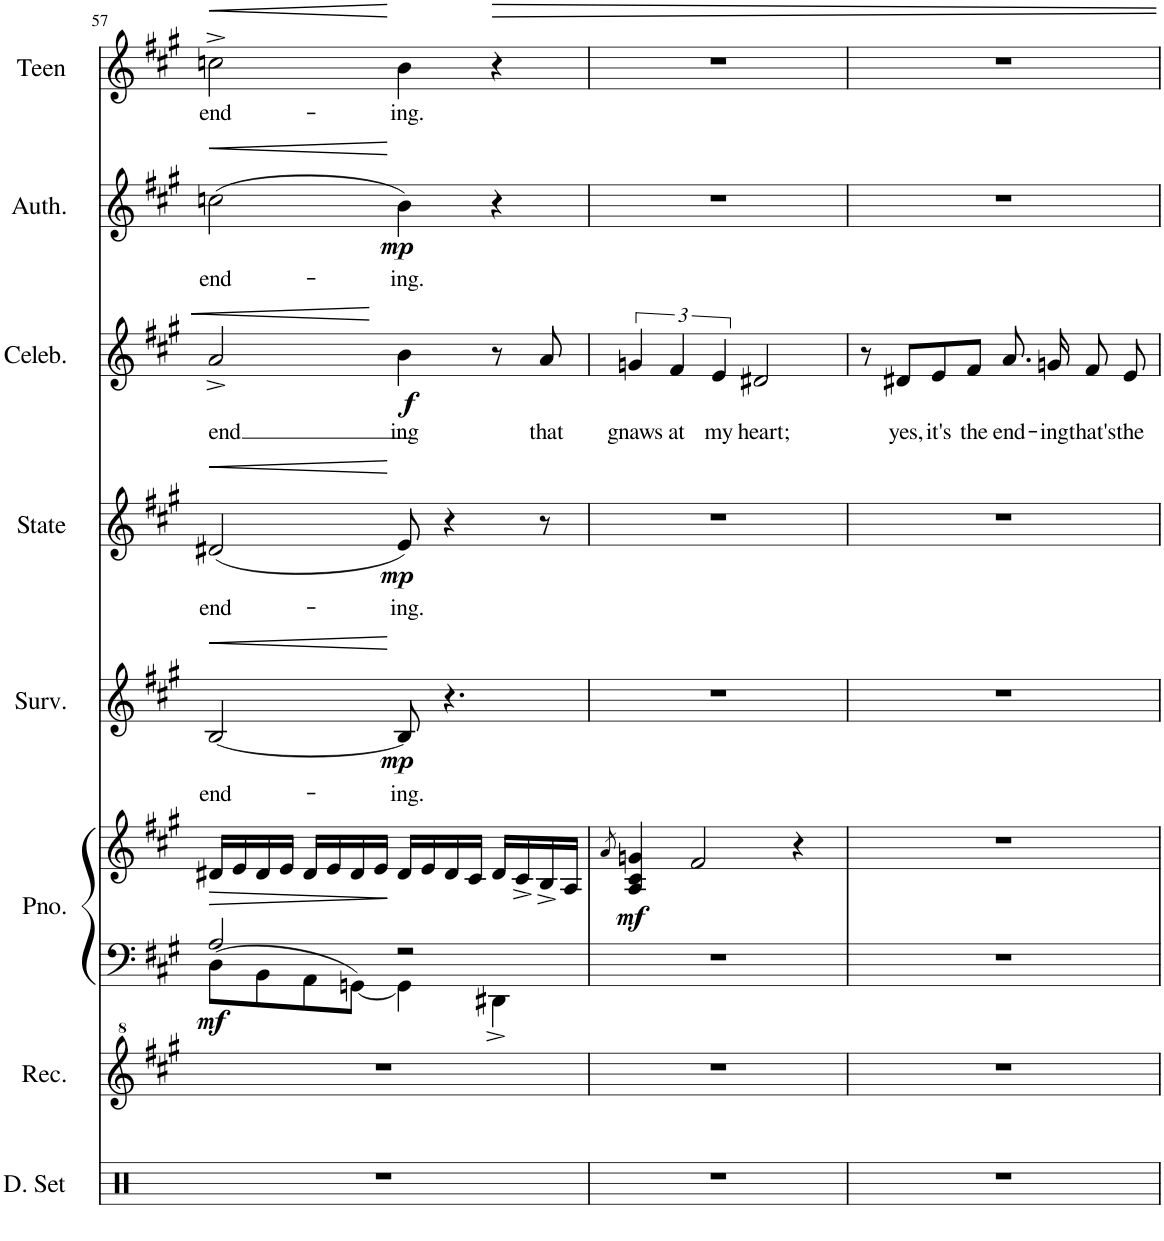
**kern	**kern	**kern	**kern	**dynam	**kern	**text	**dynam	**kern	**text	**dynam	**kern	**text	**dynam	**kern	**text	**dynam	**kern	**text	**dynam
*part8	*part7	*part6	*part6	*part6	*part5	*part5	*part5	*part4	*part4	*part4	*part3	*part3	*part3	*part2	*part2	*part2	*part1	*part1	*part1
*staff9	*staff8	*staff7	*staff6	*staff6/7	*staff5	*staff5	*staff5	*staff4	*staff4	*staff4	*staff3	*staff3	*staff3	*staff2	*staff2	*staff2	*staff1	*staff1	*staff1
*I"Drumset	*I"Recorder	*I"Piano	*	*	*I"Survivor Thea	*	*	*I"State Artist	*	*	*I"Celebrity Thea	*	*	*I"Author Thea	*	*	*I"Teen Thea	*	*
*I'D. Set	*I'Rec.	*I'Pno.	*	*	*I'Surv.	*	*	*I'State	*	*	*I'Celeb.	*	*	*I'Auth.	*	*	*I'Teen	*	*
!!LO:PB:g=z
*clefX	*clefG^2	*clefF4	*clefG2	*	*clefG2	*	*	*clefG2	*	*	*clefG2	*	*	*clefG2	*	*	*clefG2	*	*
*	*	*	*	*	*	*	*	*ITrd1c2	*	*	*	*	*	*	*	*	*	*	*
*k[f#]	*k[f#c#g#]	*k[f#c#g#]	*k[f#c#g#]	*	*k[f#c#g#]	*	*	*k[f#c#g#]	*	*	*k[f#c#g#]	*	*	*k[f#c#g#]	*	*	*k[f#c#g#]	*	*
*M4/4	*M4/4	*M4/4	*M4/4	*	*M4/4	*	*	*M4/4	*	*	*M4/4	*	*	*M4/4	*	*	*M4/4	*	*
=57	=57	=57	=57	=57	=57	=57	=57	=57	=57	=57	=57	=57	=57	=57	=57	=57	=57	=57	=57
*	*	*^	*	*	*	*	*	*	*	*	*	*	*	*	*	*	*	*	*
!	!	!	!	!	!LO:DY:b=2	!	!LO:LY:b	!LO:HP:b	!	!LO:LY:b	!LO:HP:b	!	!LO:LY:b	!LO:HP:b	!	!LO:LY:b	!LO:HP:b	!	!LO:LY:b	!LO:HP:b
1r	1r	2A/	8D\L	16d#X/LL	mf	[2B/	end-	<	(2d#X/	end-	<	2a^/	end	<	(2ccn\	end-	<	2ccn^\	end-	<
.	.	.	.	16e/	.	.	.	.	.	.	.	.	.	.	.	.	.	.	.	.
.	.	.	8BB\	16d#/	.	.	.	.	.	.	.	.	.	.	.	.	.	.	.	.
.	.	.	.	16e/JJ	.	.	.	.	.	.	.	.	.	.	.	.	.	.	.	.
.	.	.	8AA\	16d#/LL	.	.	.	.	.	.	.	.	.	.	.	.	.	.	.	.
.	.	.	.	16e/	.	.	.	.	.	.	.	.	.	.	.	.	.	.	.	.
.	.	.	[8GGn\J	16d#/	.	.	.	.	.	.	.	.	.	.	.	.	.	.	.	.
.	.	.	.	16e/JJ	.	.	.	.	.	.	.	.	.	.	.	.	.	.	.	.
!	!	!	!	!	!	!	!LO:LY:b	!LO:DY:n=1:b	!	!LO:LY:b	!LO:DY:n=1:b	!	!LO:LY:b	!LO:DY:n=1:b	!	!LO:LY:b	!LO:DY:n=1:b	!	!LO:LY:b	!
.	.	2r	4GG\]	16d#/LL	.	8B/]	-ing.	[ mp	8e/)	-ing.	[ mp	4b\	ing	[ f	4b\)	-ing.	[ mp	4b\	-ing.	[
.	.	.	.	16e/	.	.	.	.	.	.	.	.	.	.	.	.	.	.	.	.
.	.	.	.	16d#/	.	4.r	.	.	4r	.	.	.	.	.	.	.	.	.	.	.
.	.	.	.	16c#/JJ	.	.	.	.	.	.	.	.	.	.	.	.	.	.	.	.
.	.	.	4DD#X^\	16d#/LL	.	.	.	.	.	.	.	8r	.	.	4r	.	.	4r	.	.
.	.	.	.	16c#^/	.	.	.	.	.	.	.	.	.	.	.	.	.	.	.	.
!	!	!	!	!	!	!	!	!	!	!	!	!	!LO:LY:b	!	!	!	!	!	!	!
.	.	.	.	16B^/	.	.	.	.	8r	.	.	8a/	that	.	.	.	.	.	.	.
.	.	.	.	16A/JJ	.	.	.	.	.	.	.	.	.	.	.	.	.	.	.	.
*	*	*v	*v	*	*	*	*	*	*	*	*	*	*	*	*	*	*	*	*	*
=58	=58	=58	=58	=58	=58	=58	=58	=58	=58	=58	=58	=58	=58	=58	=58	=58	=58	=58	=58
.	.	.	8qa/	.	.	.	.	.	.	.	.	.	.	.	.	.	.	.	.
!	!	!	!	!LO:DY:b	!	!	!	!	!	!	!	!LO:LY:b	!	!	!	!	!	!	!
1r	1r	1r	4A/ 4c#/ 4gn/	mf	1r	.	.	1r	.	.	6gn/	gnaws	.	1r	.	.	1r	.	.
!	!	!	!	!	!	!	!	!	!	!	!	!LO:LY:b	!	!	!	!	!	!	!
.	.	.	.	.	.	.	.	.	.	.	6f#/	at	.	.	.	.	.	.	.
.	.	.	2f#/	.	.	.	.	.	.	.	.	.	.	.	.	.	.	.	.
!	!	!	!	!	!	!	!	!	!	!	!	!LO:LY:b	!	!	!	!	!	!	!
.	.	.	.	.	.	.	.	.	.	.	6e/	my	.	.	.	.	.	.	.
!	!	!	!	!	!	!	!	!	!	!	!	!LO:LY:b	!	!	!	!	!	!	!
.	.	.	.	.	.	.	.	.	.	.	2d#X/	heart;	.	.	.	.	.	.	.
.	.	.	4r	.	.	.	.	.	.	.	.	.	.	.	.	.	.	.	.
=59	=59	=59	=59	=59	=59	=59	=59	=59	=59	=59	=59	=59	=59	=59	=59	=59	=59	=59	=59
1r	1r	1r	1r	.	1r	.	.	1r	.	.	8r	.	.	1r	.	.	1r	.	.
!	!	!	!	!	!	!	!	!	!	!	!	!LO:LY:b	!	!	!	!	!	!	!
.	.	.	.	.	.	.	.	.	.	.	8d#X/L	yes,	.	.	.	.	.	.	.
!	!	!	!	!	!	!	!	!	!	!	!	!LO:LY:b	!	!	!	!	!	!	!
.	.	.	.	.	.	.	.	.	.	.	8e/	it's	.	.	.	.	.	.	.
!	!	!	!	!	!	!	!	!	!	!	!	!LO:LY:b	!	!	!	!	!	!	!
.	.	.	.	.	.	.	.	.	.	.	8f#/J	the	.	.	.	.	.	.	.
!	!	!	!	!	!	!	!	!	!	!	!	!LO:LY:b	!	!	!	!	!	!	!
.	.	.	.	.	.	.	.	.	.	.	8.a/	end-	.	.	.	.	.	.	.
!	!	!	!	!	!	!	!	!	!	!	!	!LO:LY:b	!	!	!	!	!	!	!
.	.	.	.	.	.	.	.	.	.	.	16gn/	-ing	.	.	.	.	.	.	.
!	!	!	!	!	!	!	!	!	!	!	!	!LO:LY:b	!	!	!	!	!	!	!
.	.	.	.	.	.	.	.	.	.	.	8f#/	that's	.	.	.	.	.	.	.
!	!	!	!	!	!	!	!	!	!	!	!	!LO:LY:b	!	!	!	!	!	!	!
.	.	.	.	.	.	.	.	.	.	.	8e/	the	.	.	.	.	.	.	.
=	=	=	=	=	=	=	=	=	=	=	=	=	=	=	=	=	=	=	=
*-	*-	*-	*-	*-	*-	*-	*-	*-	*-	*-	*-	*-	*-	*-	*-	*-	*-	*-	*-
